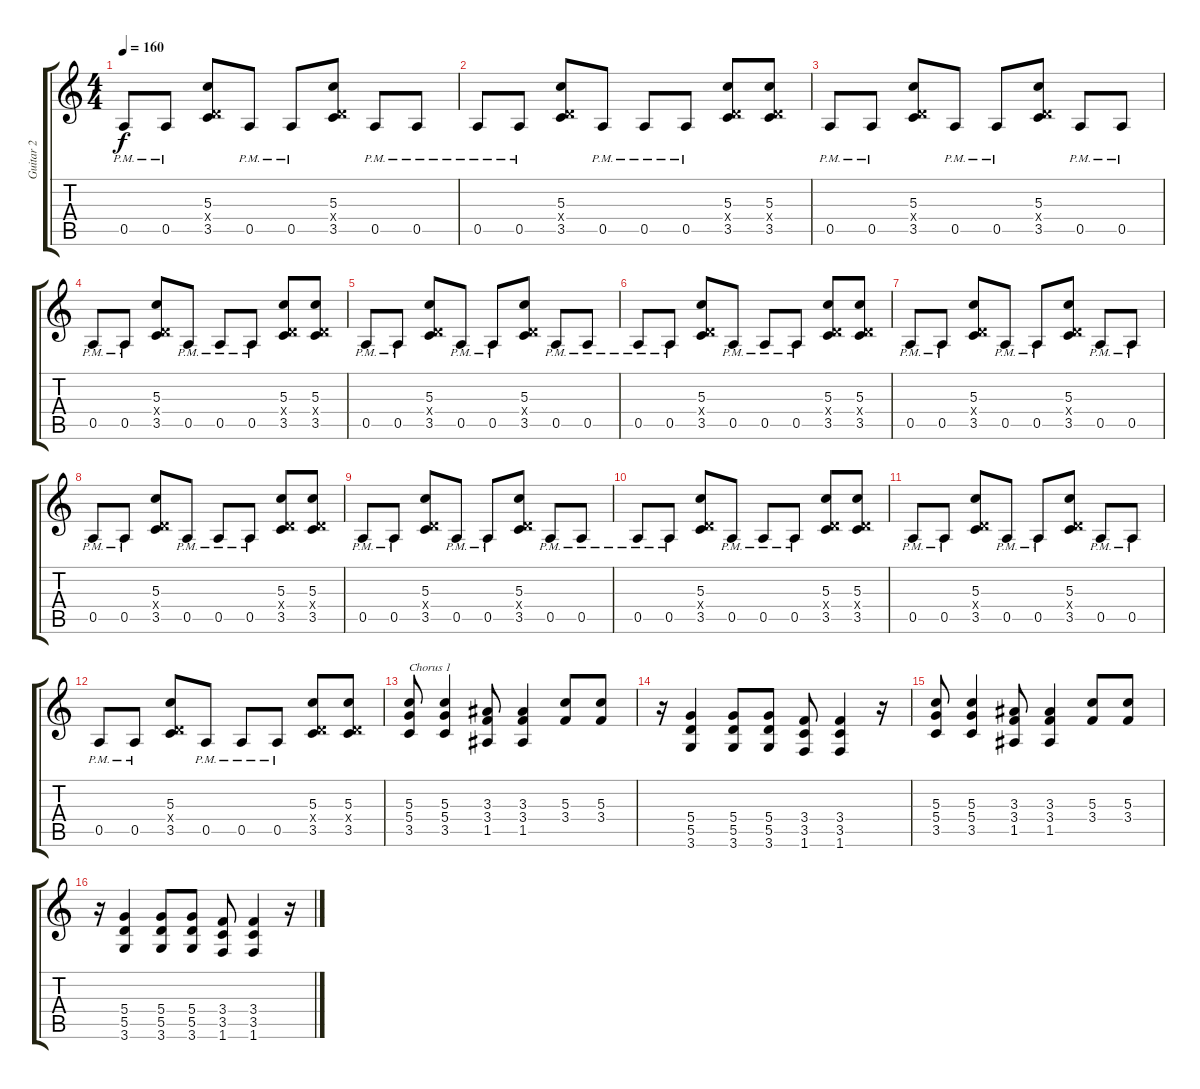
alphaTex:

\track ("Guitar 2" "Guitar 2") {instrument overdrivenguitar}
\staff {score tabs}
\tuning (E4 B3 G3 D3 A2 E2) {hide}
\ts (4 4)
\tempo 160
\clef g2
\ks c
0.5{pm}.8{dy f} 0.5{pm}.8 (5.3 0.4{x} 3.5).8 0.5{pm}.8 0.5{pm}.8 (5.3 0.4{x} 3.5).8 0.5{pm}.8 0.5{pm}.8 |
0.5{pm}.8 0.5{pm}.8 (5.3 0.4{x} 3.5).8 0.5{pm}.8 0.5{pm}.8 0.5{pm}.8 (5.3 0.4{x} 3.5).8 (5.3 0.4{x} 3.5).8 |
0.5{pm}.8 0.5{pm}.8 (5.3 0.4{x} 3.5).8 0.5{pm}.8 0.5{pm}.8 (5.3 0.4{x} 3.5).8 0.5{pm}.8 0.5{pm}.8 |
0.5{pm}.8 0.5{pm}.8 (5.3 0.4{x} 3.5).8 0.5{pm}.8 0.5{pm}.8 0.5{pm}.8 (5.3 0.4{x} 3.5).8 (5.3 0.4{x} 3.5).8 |
0.5{pm}.8 0.5{pm}.8 (5.3 0.4{x} 3.5).8 0.5{pm}.8 0.5{pm}.8 (5.3 0.4{x} 3.5).8 0.5{pm}.8 0.5{pm}.8 |
0.5{pm}.8 0.5{pm}.8 (5.3 0.4{x} 3.5).8 0.5{pm}.8 0.5{pm}.8 0.5{pm}.8 (5.3 0.4{x} 3.5).8 (5.3 0.4{x} 3.5).8 |
0.5{pm}.8 0.5{pm}.8 (5.3 0.4{x} 3.5).8 0.5{pm}.8 0.5{pm}.8 (5.3 0.4{x} 3.5).8 0.5{pm}.8 0.5{pm}.8 |
0.5{pm}.8 0.5{pm}.8 (5.3 0.4{x} 3.5).8 0.5{pm}.8 0.5{pm}.8 0.5{pm}.8 (5.3 0.4{x} 3.5).8 (5.3 0.4{x} 3.5).8 |
0.5{pm}.8 0.5{pm}.8 (5.3 0.4{x} 3.5).8 0.5{pm}.8 0.5{pm}.8 (5.3 0.4{x} 3.5).8 0.5{pm}.8 0.5{pm}.8 |
0.5{pm}.8 0.5{pm}.8 (5.3 0.4{x} 3.5).8 0.5{pm}.8 0.5{pm}.8 0.5{pm}.8 (5.3 0.4{x} 3.5).8 (5.3 0.4{x} 3.5).8 |
0.5{pm}.8 0.5{pm}.8 (5.3 0.4{x} 3.5).8 0.5{pm}.8 0.5{pm}.8 (5.3 0.4{x} 3.5).8 0.5{pm}.8 0.5{pm}.8 |
0.5{pm}.8 0.5{pm}.8 (5.3 0.4{x} 3.5).8 0.5{pm}.8 0.5{pm}.8 0.5{pm}.8 (5.3 0.4{x} 3.5).8 (5.3 0.4{x} 3.5).8 |
(5.3 5.4 3.5).8{txt "Chorus 1"} (5.3 5.4 3.5).4 (3.3 3.4 1.5).8 (3.3 3.4 1.5).4 (5.3 3.4).8 (5.3 3.4).8 |
r.16 (5.4 5.5 3.6).4 (5.4 5.5 3.6).8 (5.4 5.5 3.6).8 (3.4 3.5 1.6).8 (3.4 3.5 1.6).4 r.16 |
(5.3 5.4 3.5).8 (5.3 5.4 3.5).4 (3.3 3.4 1.5).8 (3.3 3.4 1.5).4 (5.3 3.4).8 (5.3 3.4).8 |
r.16 (5.4 5.5 3.6).4 (5.4 5.5 3.6).8 (5.4 5.5 3.6).8 (3.4 3.5 1.6).8 (3.4 3.5 1.6).4 r.16
